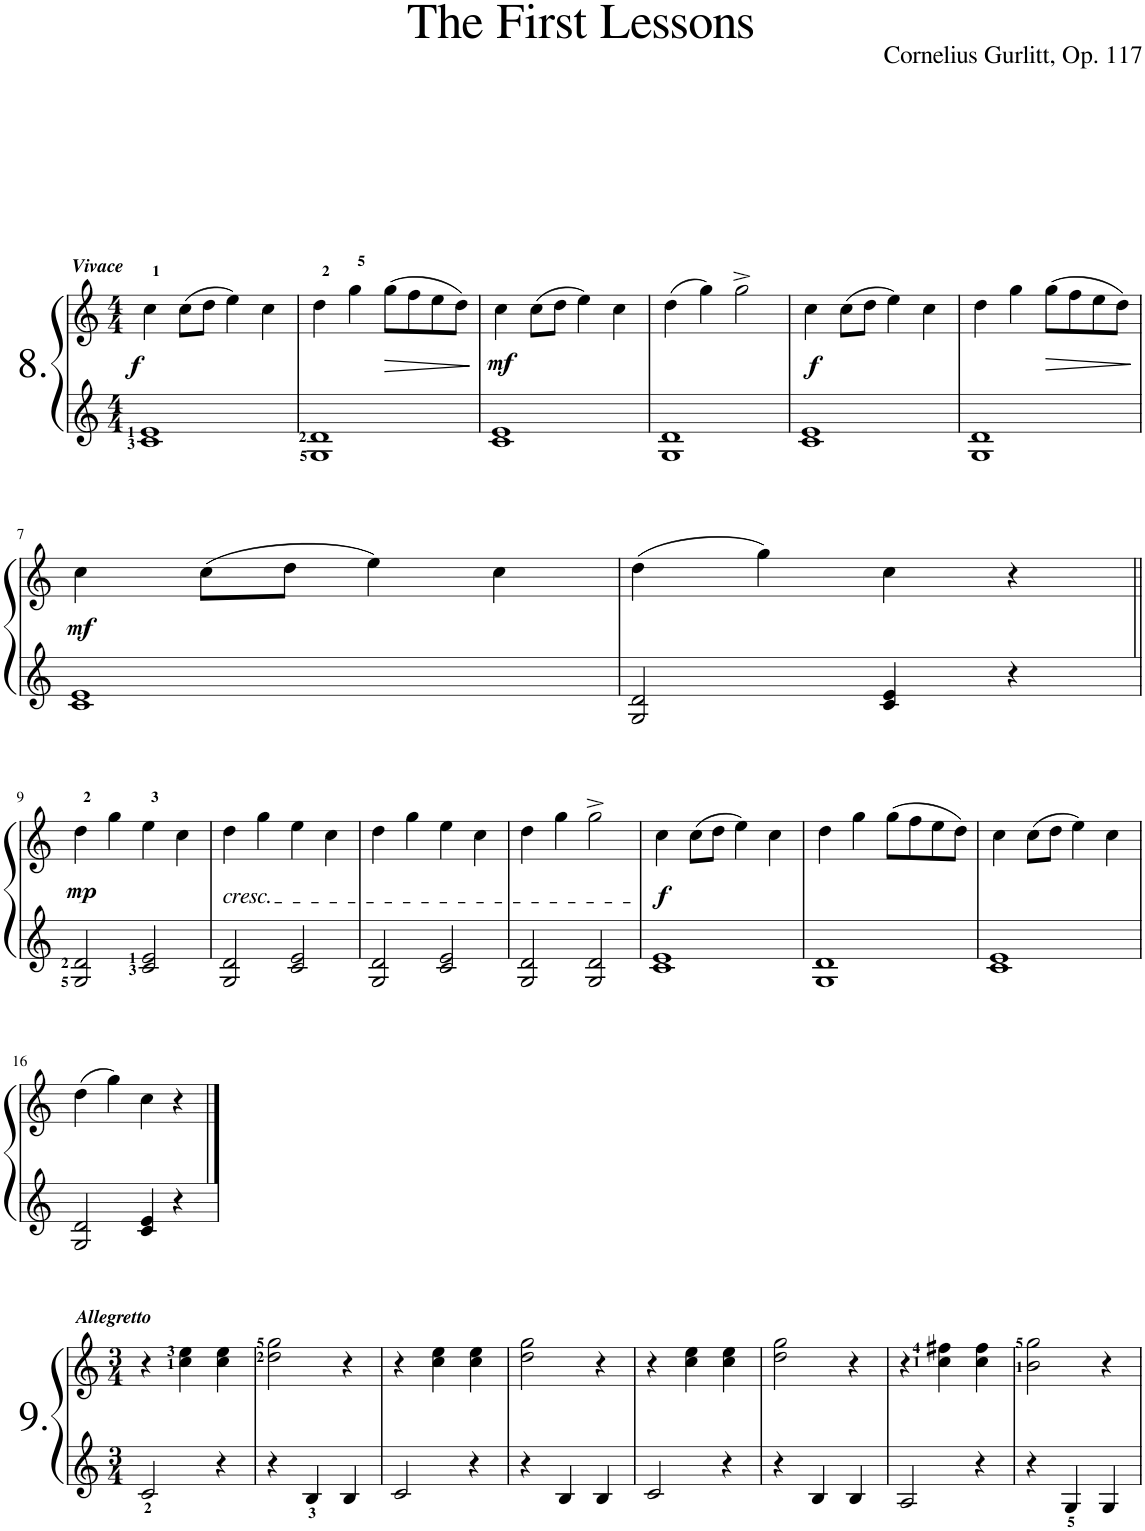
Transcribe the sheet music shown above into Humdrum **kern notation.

**kern	**kern	**dynam
*part1	*part1	*part1
*staff2	*staff1	*staff1/2
*I"Piano	*	*
*I'Pno.	*	*
*clefG2	*clefG2	*
*k[]	*k[]	*
*M4/4	*M4/4	*
=1	=1	=1
!	!LO:TX:a:Bi:t=Vivace	!
!	!	!LO:DY:b
1c 1e	4cc\	f
.	(8cc\L	.
.	8dd\J	.
.	4ee\)	.
.	4cc\	.
=2	=2	=2
1G 1d	4dd\	.
.	4gg\	.
!	!	!LO:HP:b
.	(8gg\L	>
.	8ff\	.
.	8ee\	.
.	8dd\J)	.
.	.	]
=3	=3	=3
!	!	!LO:DY:b
1c 1e	4cc\	mf
.	(8cc\L	.
.	8dd\J	.
.	4ee\)	.
.	4cc\	.
=4	=4	=4
1G 1d	(4dd\	.
.	4gg\)	.
.	2gg^\	.
=5	=5	=5
!	!	!LO:DY:b
1c 1e	4cc\	f
.	(8cc\L	.
.	8dd\J	.
.	4ee\)	.
.	4cc\	.
=6	=6	=6
1G 1d	4dd\	.
.	4gg\	.
!	!	!LO:HP:b
.	(8gg\L	>
.	8ff\	.
.	8ee\	.
.	8dd\J)	.
.	.	]
!!LO:LB:g=z
=7	=7	=7
!	!	!LO:DY:b
1c 1e	4cc\	mf
.	(8cc\L	.
.	8dd\J	.
.	4ee\)	.
.	4cc\	.
=8	=8	=8
2G/ 2d/	(4dd\	.
.	4gg\)	.
4c/ 4e/	4cc\	.
4r	4r	.
!!LO:LB:g=z
=9||	=9||	=9||
!	!	!LO:DY:b
2G/ 2d/	4dd\	mp
.	4gg\	.
2c/ 2e/	4ee\	.
.	4cc\	.
=10	=10	=10
!	!LO:TX:b:i:t=cresc.	!
2G/ 2d/	4dd\	.
.	4gg\	.
2c/ 2e/	4ee\	.
.	4cc\	.
=11	=11	=11
2G/ 2d/	4dd\	.
.	4gg\	.
2c/ 2e/	4ee\	.
.	4cc\	.
=12	=12	=12
2G/ 2d/	4dd\	.
.	4gg\	.
2G/ 2d/	2gg^\	.
=13	=13	=13
!	!	!LO:DY:b
1c 1e	4cc\	f
.	(8cc\L	.
.	8dd\J	.
.	4ee\)	.
.	4cc\	.
=14	=14	=14
1G 1d	4dd\	.
.	4gg\	.
.	(8gg\L	.
.	8ff\	.
.	8ee\	.
.	8dd\J)	.
=15	=15	=15
1c 1e	4cc\	.
.	(8cc\L	.
.	8dd\J	.
.	4ee\)	.
.	4cc\	.
!!LO:LB:g=z
=16	=16	=16
2G/ 2d/	(4dd\	.
.	4gg\)	.
4c/ 4e/	4cc\	.
4r	4r	.
!!LO:LB:g=z
==1	==1	==1
*M3/4	*M3/4	*
!	!LO:TX:a:Bi:t=Allegretto	!
2c/	4r	.
.	4cc\ 4ee\	.
4r	4cc\ 4ee\	.
=2	=2	=2
4r	2dd\ 2gg\	.
4B/	.	.
4B/	4r	.
=3	=3	=3
2c/	4r	.
.	4cc\ 4ee\	.
4r	4cc\ 4ee\	.
=4	=4	=4
4r	2dd\ 2gg\	.
4B/	.	.
4B/	4r	.
=5	=5	=5
2c/	4r	.
.	4cc\ 4ee\	.
4r	4cc\ 4ee\	.
=6	=6	=6
4r	2dd\ 2gg\	.
4B/	.	.
4B/	4r	.
=7	=7	=7
2A/	4r	.
.	4cc\ 4ff#X\	.
4r	4cc\ 4ff#\	.
=8	=8	=8
4r	2b\ 2gg\	.
4G/	.	.
4G/	4r	.
=	=	=
*-	*-	*-
